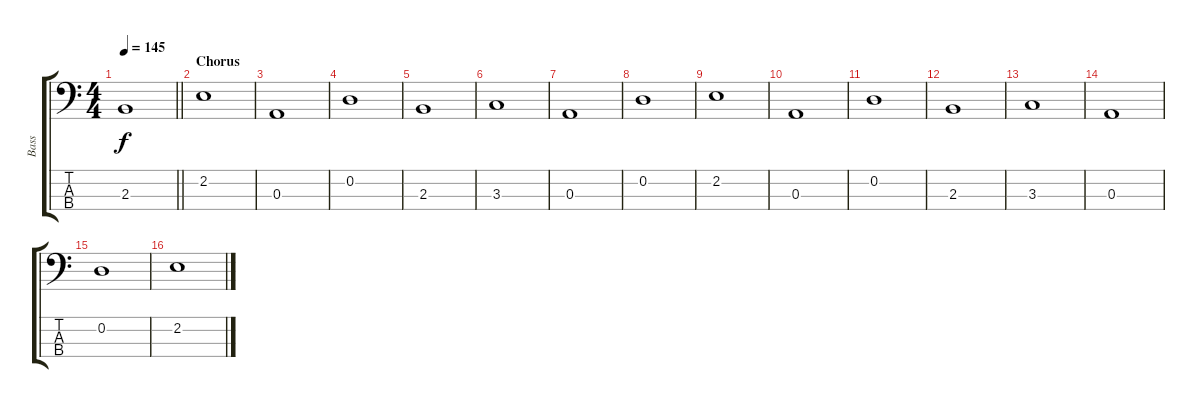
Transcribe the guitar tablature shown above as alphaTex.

\track ("Bass" "Bass") {instrument electricbassfinger}
\staff {score tabs}
\tuning (G2 D2 A1 E1) {hide}
\ts (4 4)
\tempo 145
\clef f4
\barLineRight lightlight
\ks c
2.3.1{dy f} |
\section ("" "Chorus")
2.2.1 |
0.3.1 |
0.2.1 |
2.3.1 |
3.3.1 |
0.3.1 |
0.2.1 |
2.2.1 |
0.3.1 |
0.2.1 |
2.3.1 |
3.3.1 |
0.3.1 |
0.2.1 |
2.2.1
